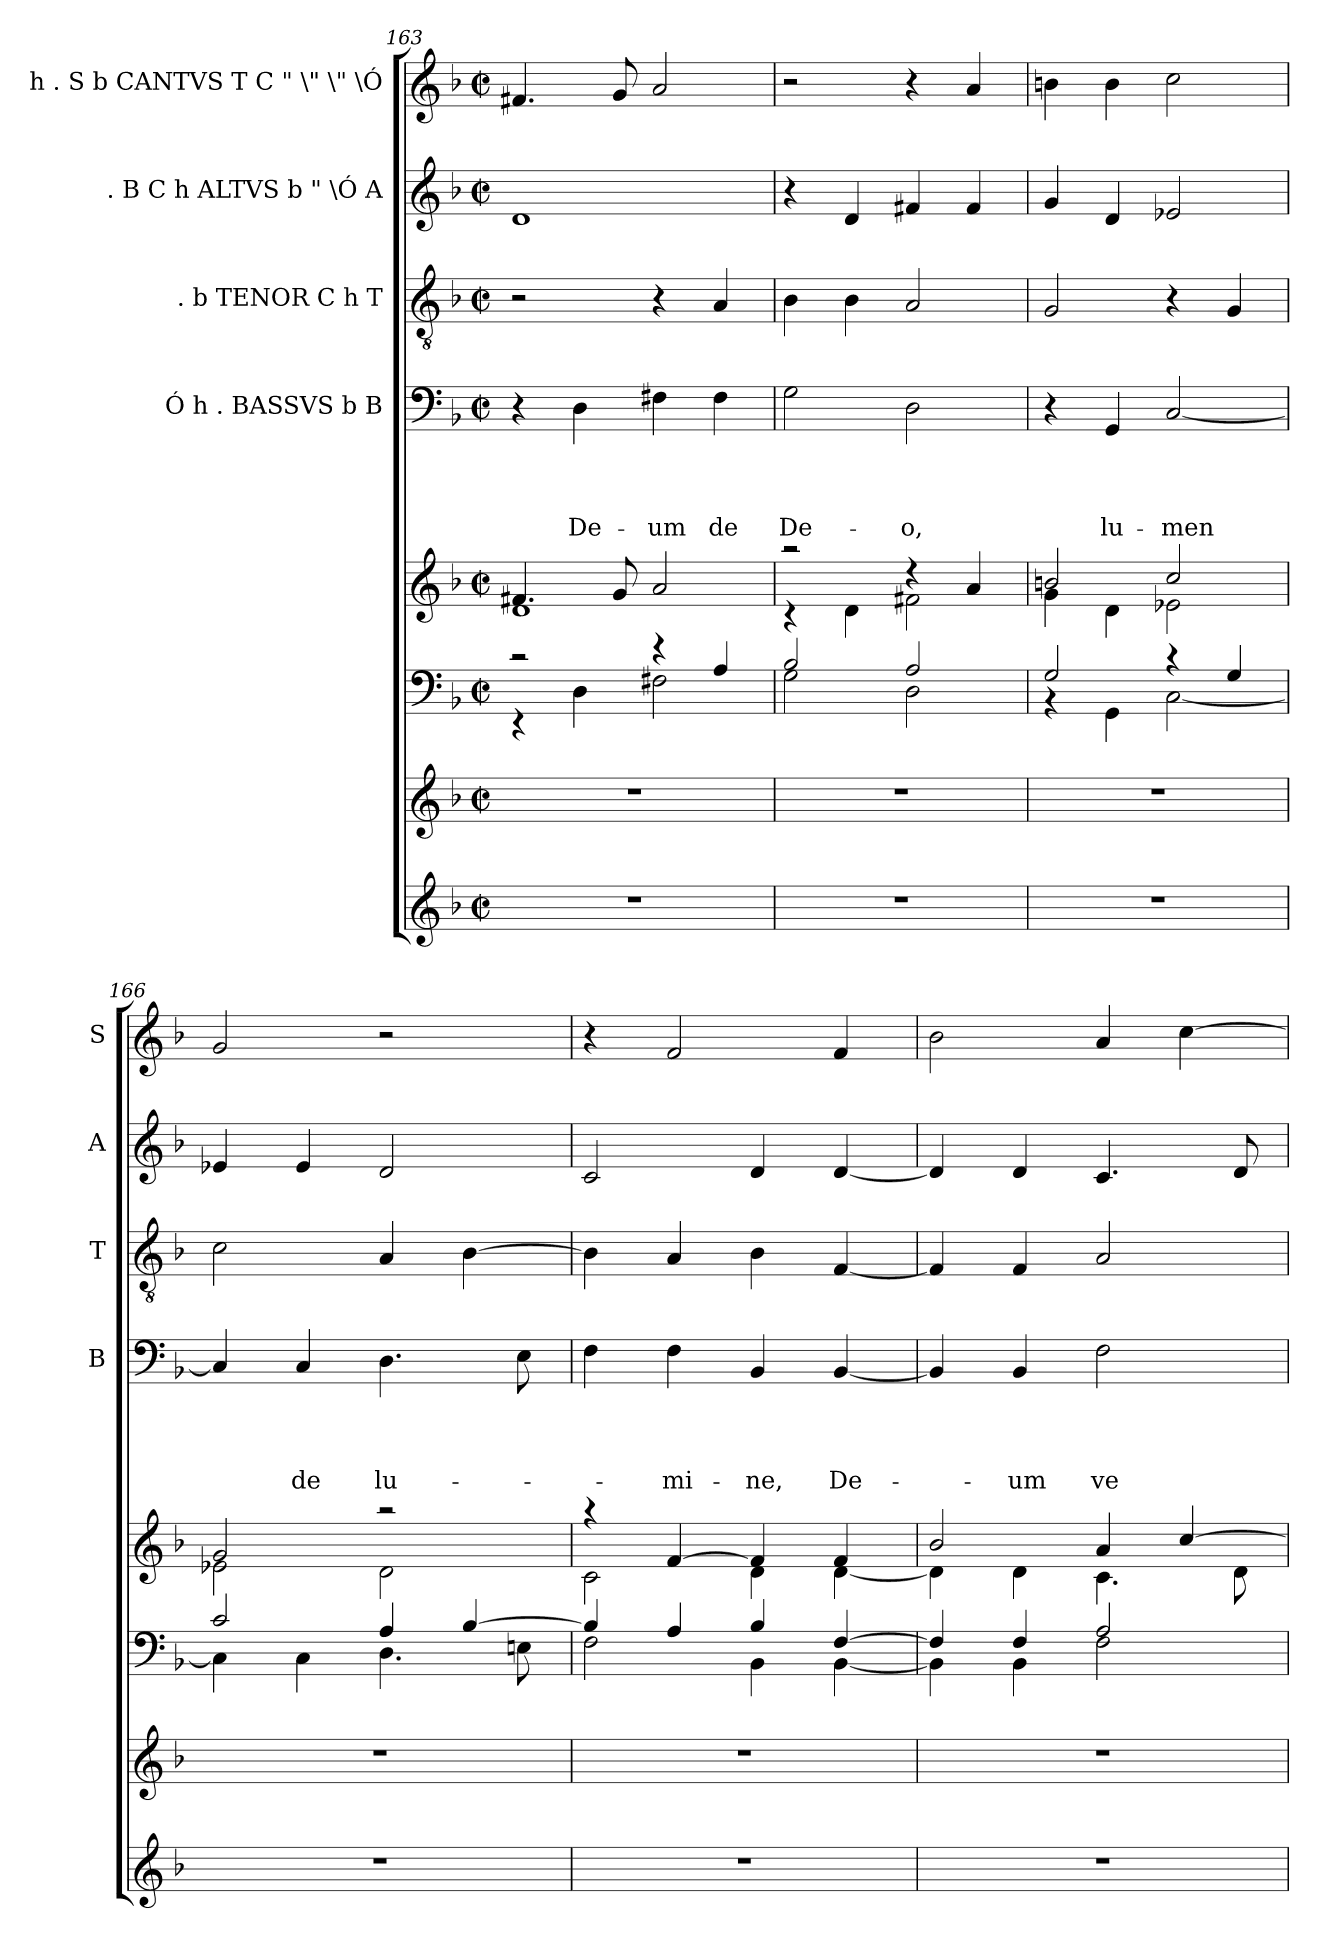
**kern	**kern	**kern	**kern	**kern	**text	**text	**text	**text	**kern	**kern	**kern
*part8	*part7	*part6	*part5	*part4	*part4	*part4	*part4	*part4	*part3	*part2	*part1
*staff8	*staff7	*staff6	*staff5	*staff4	*staff4	*staff4	*staff4	*staff4	*staff3	*staff2	*staff1
*	*	*	*	*I"Ó h . BASSVS b B	*	*	*	*	*I". b TENOR C h T	*I". B C h ALTVS b " \Ó A	*I"h . S b CANTVS T C " \" \" \Ó
*	*	*	*	*I'B	*	*	*	*	*I'T	*I'A	*I'S
*clefG2	*clefG2	*clefF4	*clefG2	*clefF4	*	*	*	*	*clefGv2	*clefG2	*clefG2
*k[b-]	*k[b-]	*k[b-]	*k[b-]	*k[b-]	*	*	*	*	*k[b-]	*k[b-]	*k[b-]
*F:	*F:	*F:	*F:	*F:	*	*	*	*	*F:	*F:	*F:
*M2/2	*M2/2	*M2/2	*M2/2	*M2/2	*	*	*	*	*M2/2	*M2/2	*M2/2
*met(c|)	*met(c|)	*met(c|)	*met(c|)	*met(c|)	*	*	*	*	*met(c|)	*met(c|)	*met(c|)
=163	=163	=163	=163	=163	=163	=163	=163	=163	=163	=163	=163
*	*	*^	*^	*	*	*	*	*	*	*	*
1r	1r	2rc	4rEE	4.f#X/	1d	4r	.	.	.	.	2r	1d	4.f#X/
!	!	!	!	!	!	!	!	!	!	!LO:LY:b	!	!	!
.	.	.	4D\	.	.	4D\	.	.	.	De-	.	.	.
.	.	.	.	8g/	.	.	.	.	.	.	.	.	8g/
!	!	!	!	!	!	!	!	!	!	!LO:LY:b	!	!	!
.	.	4re	2F#X\	2a/	.	4F#X\	.	.	.	-um	4r	.	2a/
!	!	!	!	!	!	!	!	!	!	!LO:LY:b	!	!	!
.	.	4A/	.	.	.	4F#\	.	.	.	de	4A/	.	.
!!LO:LB:g=z
=164	=164	=164	=164	=164	=164	=164	=164	=164	=164	=164	=164	=164	=164
!	!	!	!	!	!	!	!	!	!	!LO:LY:b	!	!	!
1r	1r	2B-/	2G\	2raa	4rc	2G\	.	.	.	De-	4B-\	4r	2r
.	.	.	.	.	4d\	.	.	.	.	.	4B-\	4d/	.
!	!	!	!	!	!	!	!	!	!	!LO:LY:b	!	!	!
.	.	2A/	2D\	4rdd	2f#X\	2D\	.	.	.	-o,	2A/	4f#X/	4r
.	.	.	.	4a/	.	.	.	.	.	.	.	4f#/	4a/
=165	=165	=165	=165	=165	=165	=165	=165	=165	=165	=165	=165	=165	=165
1r	1r	2G/	4rBB	2bn/	4g\	4r	.	.	.	.	2G/	4g/	4bn\
!	!	!	!	!	!	!	!	!	!	!LO:LY:b	!	!	!
.	.	.	4GG\	.	4d\	4GG/	.	.	.	lu-	.	4d/	4b\
!	!	!	!	!	!	!	!	!	!	!LO:LY:b	!	!	!
.	.	4rB	[<2C\	2cc/	2e-X\	[<2C/	.	.	.	-men	4r	2e-X/	2cc\
.	.	4G/	.	.	.	.	.	.	.	.	4G/	.	.
=166	=166	=166	=166	=166	=166	=166	=166	=166	=166	=166	=166	=166	=166
1r	1r	2c/	4C\]	2g/	2e-X\	4C/]	.	.	.	.	2c\	4e-X/	2g/
!	!	!	!	!	!	!	!	!	!	!LO:LY:b	!	!	!
.	.	.	4C\	.	.	4C/	.	.	.	de	.	4e-/	.
!	!	!	!	!	!	!	!	!	!	!LO:LY:b	!	!	!
.	.	4A/	4.D\	2raa	2d\	4.D\	.	.	.	lu-	4A/	2d/	2r
.	.	[>4B-/	.	.	.	.	.	.	.	.	[>4B-\	.	.
.	.	.	8En\	.	.	8E\	.	.	.	.	.	.	.
=167	=167	=167	=167	=167	=167	=167	=167	=167	=167	=167	=167	=167	=167
1r	1r	4B-/]	2F\	4raa	2c\	4F\	.	.	.	.	4B-\]	2c/	4r
!	!	!	!	!	!	!	!	!	!	!LO:LY:b	!	!	!
.	.	4A/	.	[>4f/	.	4F\	.	.	.	-mi-	4A/	.	2f/
!	!	!	!	!	!	!	!	!	!	!LO:LY:b	!	!	!
.	.	4B-/	4BB-\	4f/]	4d\	4BB-/	.	.	.	-ne,	4B-\	4d/	.
!	!	!	!	!	!	!	!	!	!	!LO:LY:b	!	!	!
.	.	[>4F/	[<4BB-\	4f/	[<4d\	[<4BB-/	.	.	.	De-	[<4F/	[<4d/	4f/
=168	=168	=168	=168	=168	=168	=168	=168	=168	=168	=168	=168	=168	=168
1r	1r	4F/]	4BB-\]	2b-/	4d\]	4BB-/]	.	.	.	.	4F/]	4d/]	2b-\
!	!	!	!	!	!	!	!	!	!	!LO:LY:b	!	!	!
.	.	4F/	4BB-\	.	4d\	4BB-/	.	.	.	-um	4F/	4d/	.
!	!	!	!	!	!	!	!	!	!	!LO:LY:b	!	!	!
.	.	2A/	2F\	4a/	4.c\	2F\	.	.	.	ve-	2A/	4.c/	4a/
.	.	.	.	[>4cc/	.	.	.	.	.	.	.	.	[>4cc\
.	.	.	.	.	8d\	.	.	.	.	.	.	8d/	.
*	*	*v	*v	*	*	*	*	*	*	*	*	*	*
*	*	*	*v	*v	*	*	*	*	*	*	*	*
=	=	=	=	=	=	=	=	=	=	=	=
*-	*-	*-	*-	*-	*-	*-	*-	*-	*-	*-	*-
